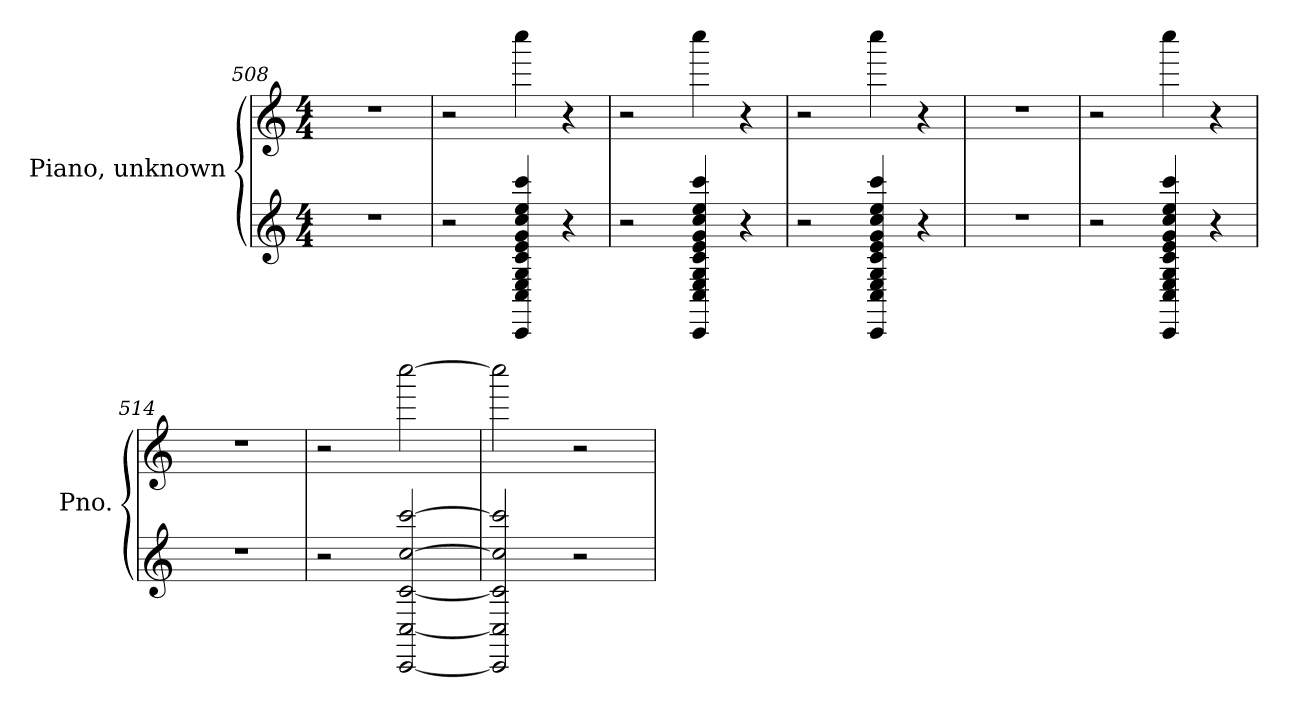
**kern	**kern
*part1	*part1
*staff2	*staff1
*I"Piano, unknown	*
*I'Pno.	*
*clefG2	*clefG2
*k[]	*k[]
*M4/4	*M4/4
=508	=508
1r	1r
!!LO:LB:g=z
=509	=509
2r	2r
4CC/ 4C/ 4E/ 4G/ 4c/ 4e/ 4g/ 4cc/ 4ee/ 4ccc/	4cccc\
4r	4r
=510	=510
2r	2r
4CC/ 4C/ 4E/ 4G/ 4c/ 4e/ 4g/ 4cc/ 4ee/ 4ccc/	4cccc\
4r	4r
=511	=511
2r	2r
4CC/ 4C/ 4E/ 4G/ 4c/ 4e/ 4g/ 4cc/ 4ee/ 4ccc/	4cccc\
4r	4r
=512	=512
1r	1r
=513	=513
2r	2r
4CC/ 4C/ 4E/ 4G/ 4c/ 4e/ 4g/ 4cc/ 4ee/ 4ccc/	4cccc\
4r	4r
=514	=514
1r	1r
=515	=515
2r	2r
[2CC/ [2C/ [2c/ [2cc/ [2ccc/	[2cccc\
=516	=516
2CC/] 2C/] 2c/] 2cc/] 2ccc/]	2cccc\]
2r	2r
=	=
*-	*-
